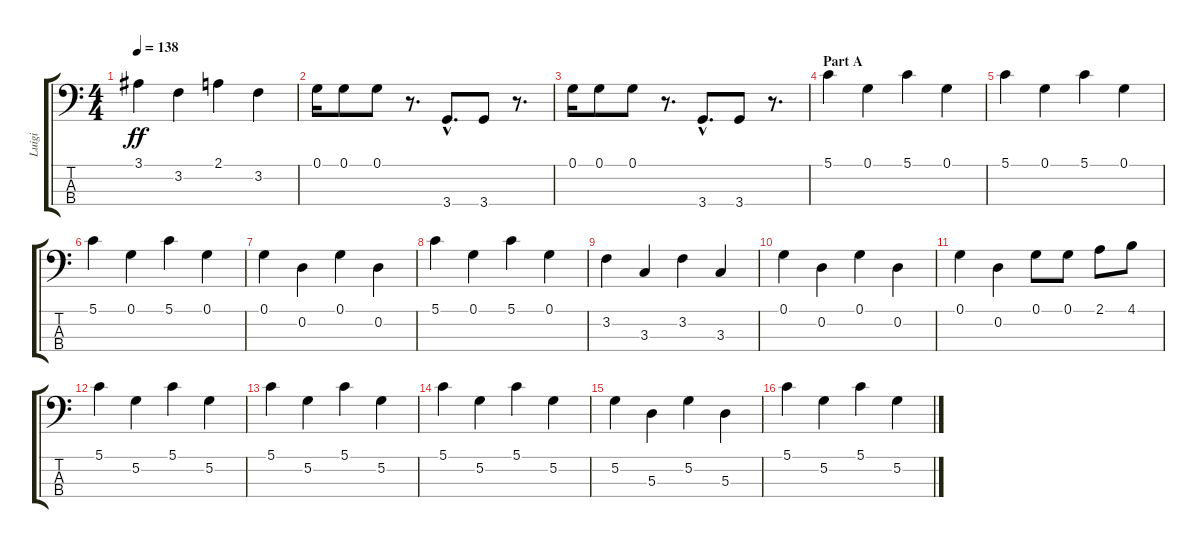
\track ("Luigi" "Luigi") {instrument electricbassfinger}
\staff {score tabs}
\tuning (G2 D2 A1 E1) {hide}
\ts (4 4)
\tempo 138
\clef f4
\ks c
3.1.4{dy ff} 3.2.4 2.1.4 3.2.4 |
0.1.16 0.1.8 0.1.8 r.8{d} 3.4{hac}.8{d} 3.4.8 r.8{d} |
0.1.16 0.1.8 0.1.8 r.8{d} 3.4{hac}.8{d} 3.4.8 r.8{d} |
\section ("" "Part A")
5.1.4 0.1.4 5.1.4 0.1.4 |
5.1.4 0.1.4 5.1.4 0.1.4 |
5.1.4 0.1.4 5.1.4 0.1.4 |
0.1.4 0.2.4 0.1.4 0.2.4 |
5.1.4 0.1.4 5.1.4 0.1.4 |
3.2.4 3.3.4 3.2.4 3.3.4 |
0.1.4 0.2.4 0.1.4 0.2.4 |
0.1.4 0.2.4 0.1.8 0.1.8 2.1.8 4.1.8 |
5.1.4 5.2.4 5.1.4 5.2.4 |
5.1.4 5.2.4 5.1.4 5.2.4 |
5.1.4 5.2.4 5.1.4 5.2.4 |
5.2.4 5.3.4 5.2.4 5.3.4 |
5.1.4 5.2.4 5.1.4 5.2.4
